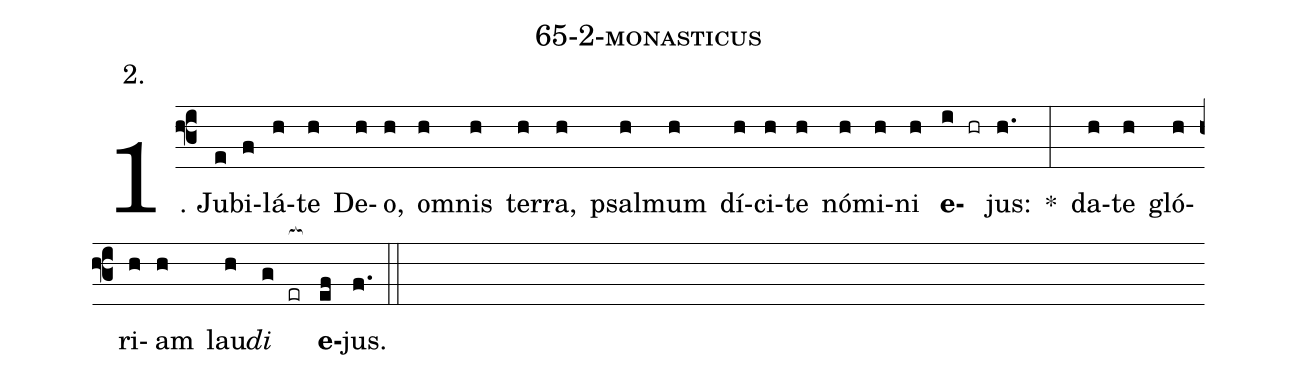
name: 65-2-monasticus;
annotation: 2.;
%%
(f3)1. Ju(e)bi(f)lá(h)te(h) De(h)o,(h) om(h)nis(h) ter(h)ra,(h) psal(h)mum(h) dí(h)ci(h)te(h) nó(h)mi(h)ni(h) <b>e</b>(i hr)jus:(h.) *(:) da(h)te(h) gló(h)ri(h)am(h) lau(h)<i>di</i>(g er[ocb:1{]) <b>e</b>(ef[ocb:0}])jus.(f.) (::)
